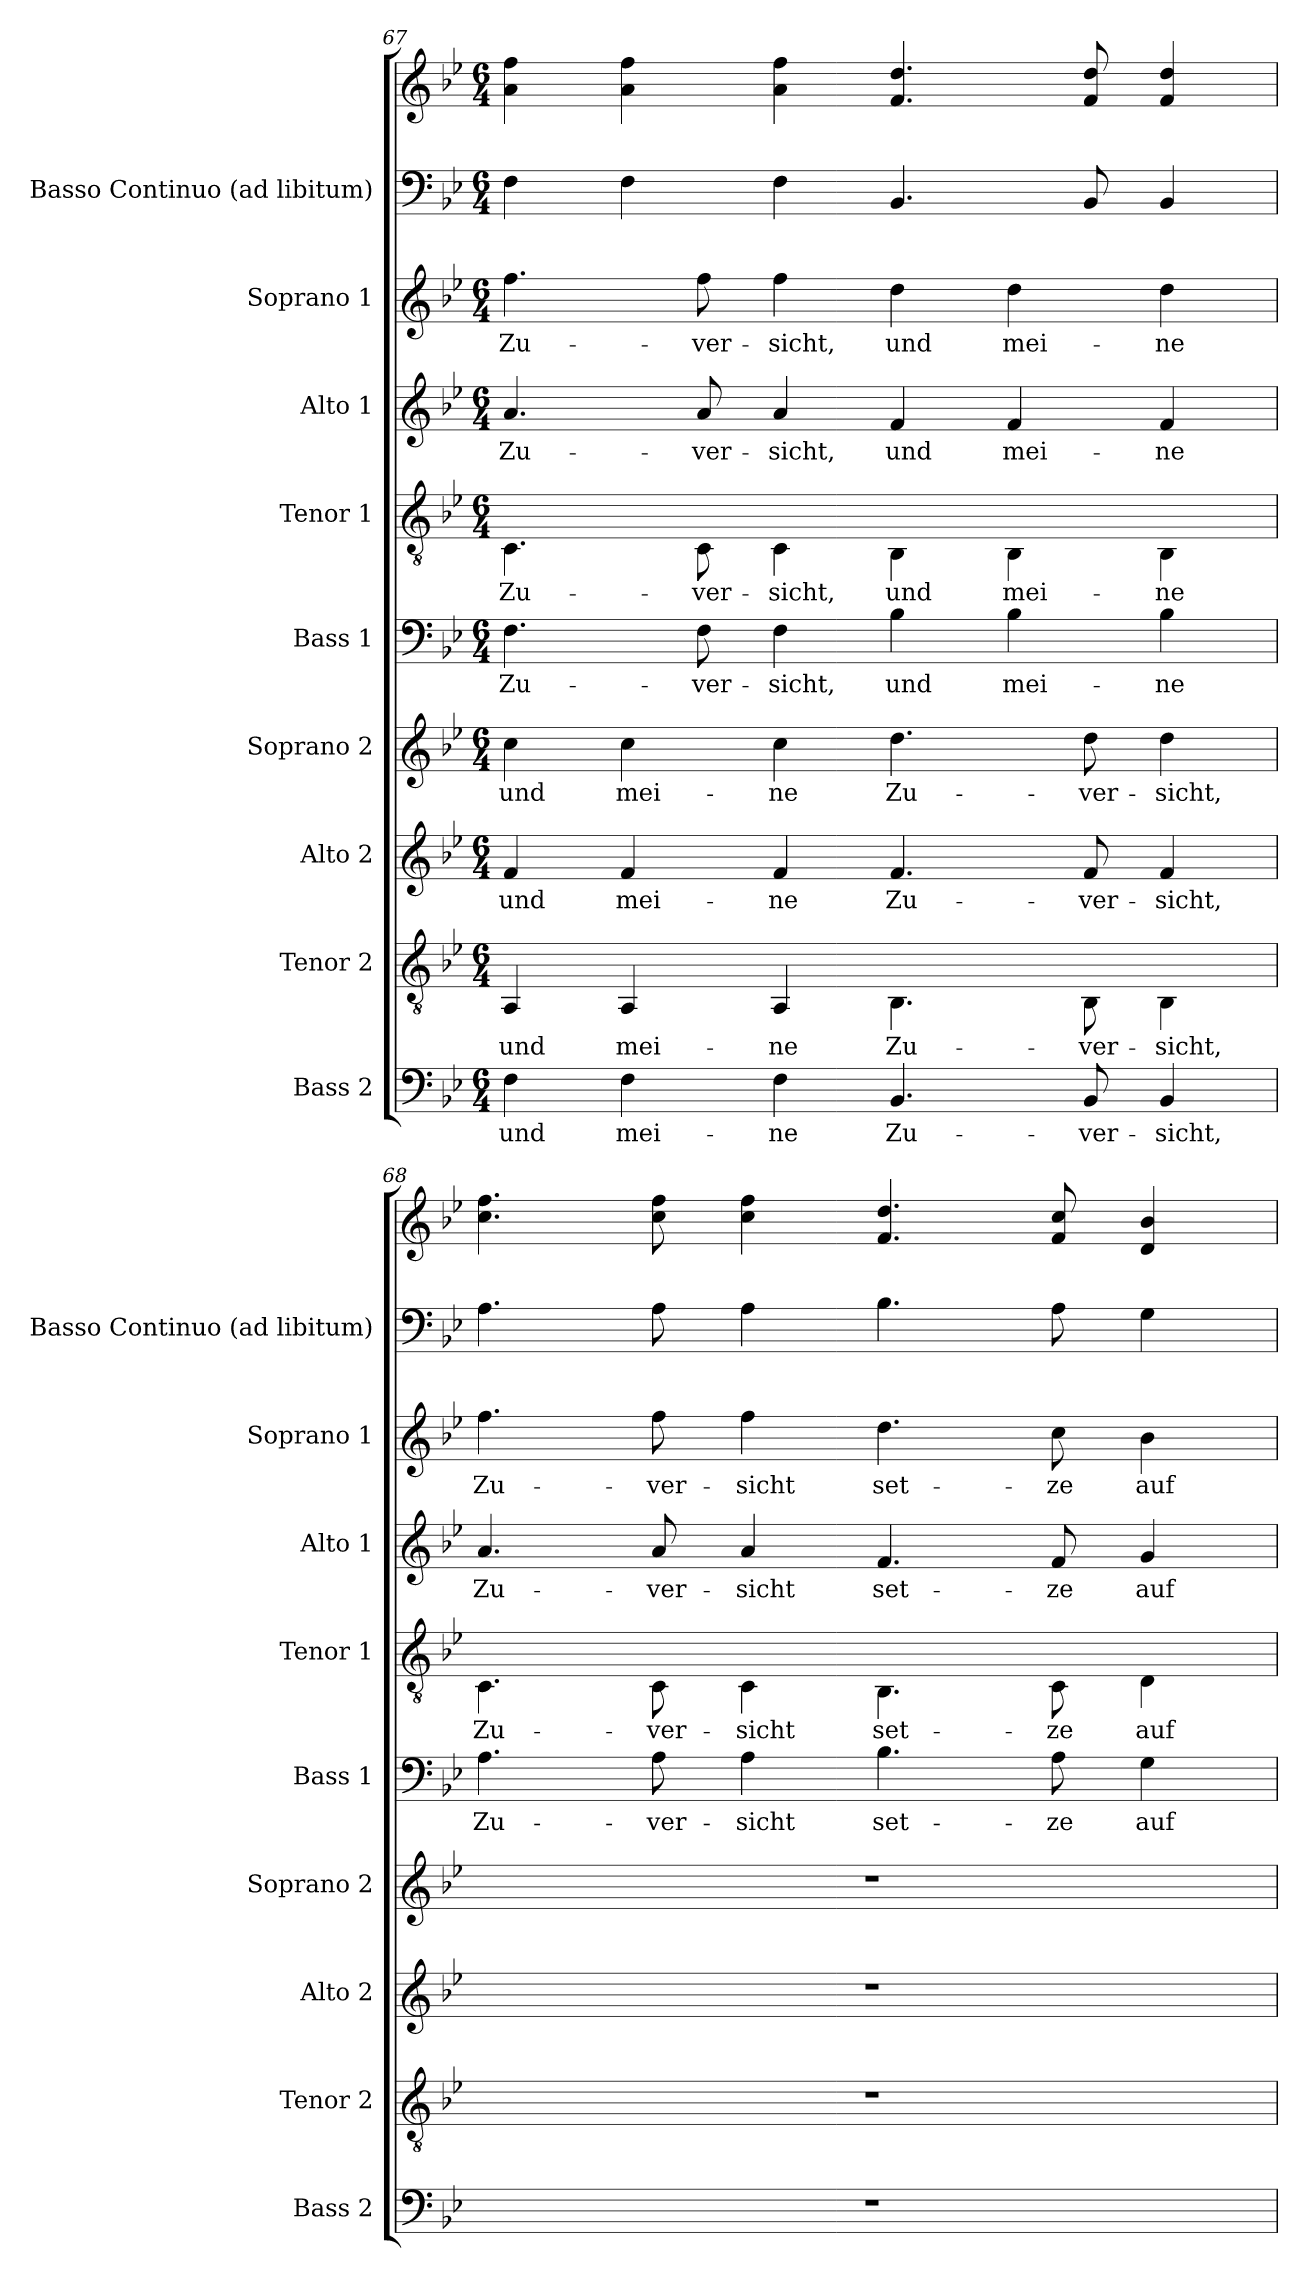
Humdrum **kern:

**kern	**text	**kern	**text	**kern	**text	**kern	**text	**kern	**text	**kern	**text	**kern	**text	**kern	**text	**kern	**kern
*part9	*part9	*part8	*part8	*part7	*part7	*part6	*part6	*part5	*part5	*part4	*part4	*part3	*part3	*part2	*part2	*part1	*part1
*staff10	*staff10	*staff9	*staff9	*staff8	*staff8	*staff7	*staff7	*staff6	*staff6	*staff5	*staff5	*staff4	*staff4	*staff3	*staff3	*staff2	*staff1
*I"Bass 2	*	*I"Tenor 2	*	*I"Alto 2	*	*I"Soprano 2	*	*I"Bass 1	*	*I"Tenor 1	*	*I"Alto 1	*	*I"Soprano 1	*	*I"Basso Continuo    (ad libitum)	*
*I'Bass 2	*	*I'Tenor 2	*	*I'Alto 2	*	*I'Soprano 2	*	*I'Bass 1	*	*I'Tenor 1	*	*I'Alto 1	*	*I'Soprano 1	*	*I'Basso Continuo    (ad libitum)	*
*clefF4	*	*clefGv2	*	*clefG2	*	*clefG2	*	*clefF4	*	*clefGv2	*	*clefG2	*	*clefG2	*	*clefF4	*clefG2
*k[b-e-]	*	*k[b-e-]	*	*k[b-e-]	*	*k[b-e-]	*	*k[b-e-]	*	*k[b-e-]	*	*k[b-e-]	*	*k[b-e-]	*	*k[b-e-]	*k[b-e-]
*B-:	*	*B-:	*	*B-:	*	*B-:	*	*B-:	*	*B-:	*	*B-:	*	*B-:	*	*B-:	*B-:
*M6/4	*	*M6/4	*	*M6/4	*	*M6/4	*	*M6/4	*	*M6/4	*	*M6/4	*	*M6/4	*	*M6/4	*M6/4
=67	=67	=67	=67	=67	=67	=67	=67	=67	=67	=67	=67	=67	=67	=67	=67	=67	=67
!	!LO:LY:b:color=#000000	!	!	!	!	!	!	!	!	!	!	!	!	!	!	!	!
!	!	!	!LO:LY:b:color=#000000	!	!	!	!	!	!	!	!	!	!	!	!	!	!
!	!	!	!	!	!LO:LY:b:color=#000000	!	!	!	!	!	!	!	!	!	!	!	!
!	!	!	!	!	!	!	!LO:LY:b:color=#000000	!	!	!	!	!	!	!	!	!	!
!	!	!	!	!	!	!	!	!	!LO:LY:b:color=#000000	!	!	!	!	!	!	!	!
!	!	!	!	!	!	!	!	!	!	!	!LO:LY:b:color=#000000	!	!	!	!	!	!
!	!	!	!	!	!	!	!	!	!	!	!	!	!LO:LY:b:color=#000000	!	!	!	!
!	!	!	!	!	!	!	!	!	!	!	!	!	!	!	!LO:LY:b:color=#000000	!	!
4Fi\	und	4AAi/	und	4fi/	und	4cci\	und	4.Fi\	Zu-	4.Ci\	Zu-	4.ai/	Zu-	4.ffi\	Zu-	4Fi\	4ai\ 4ffi
!	!LO:LY:b:color=#000000	!	!	!	!	!	!	!	!	!	!	!	!	!	!	!	!
!	!	!	!LO:LY:b:color=#000000	!	!	!	!	!	!	!	!	!	!	!	!	!	!
!	!	!	!	!	!LO:LY:b:color=#000000	!	!	!	!	!	!	!	!	!	!	!	!
!	!	!	!	!	!	!	!LO:LY:b:color=#000000	!	!	!	!	!	!	!	!	!	!
4Fi\	mei-	4AAi/	mei-	4fi/	mei-	4cci\	mei-	.	.	.	.	.	.	.	.	4Fi\	4ai\ 4ffi
!	!	!	!	!	!	!	!	!	!LO:LY:b:color=#000000	!	!	!	!	!	!	!	!
!	!	!	!	!	!	!	!	!	!	!	!LO:LY:b:color=#000000	!	!	!	!	!	!
!	!	!	!	!	!	!	!	!	!	!	!	!	!LO:LY:b:color=#000000	!	!	!	!
!	!	!	!	!	!	!	!	!	!	!	!	!	!	!	!LO:LY:b:color=#000000	!	!
.	.	.	.	.	.	.	.	8Fi\	-ver-	8Ci\	-ver-	8ai/	-ver-	8ffi\	-ver-	.	.
!	!LO:LY:b:color=#000000	!	!	!	!	!	!	!	!	!	!	!	!	!	!	!	!
!	!	!	!LO:LY:b:color=#000000	!	!	!	!	!	!	!	!	!	!	!	!	!	!
!	!	!	!	!	!LO:LY:b:color=#000000	!	!	!	!	!	!	!	!	!	!	!	!
!	!	!	!	!	!	!	!LO:LY:b:color=#000000	!	!	!	!	!	!	!	!	!	!
!	!	!	!	!	!	!	!	!	!LO:LY:b:color=#000000	!	!	!	!	!	!	!	!
!	!	!	!	!	!	!	!	!	!	!	!LO:LY:b:color=#000000	!	!	!	!	!	!
!	!	!	!	!	!	!	!	!	!	!	!	!	!LO:LY:b:color=#000000	!	!	!	!
!	!	!	!	!	!	!	!	!	!	!	!	!	!	!	!LO:LY:b:color=#000000	!	!
4Fi\	-ne	4AAi/	-ne	4fi/	-ne	4cci\	-ne	4Fi\	-sicht,	4Ci\	-sicht,	4ai/	-sicht,	4ffi\	-sicht,	4Fi\	4ai\ 4ffi
!	!LO:LY:b:color=#000000	!	!	!	!	!	!	!	!	!	!	!	!	!	!	!	!
!	!	!	!LO:LY:b:color=#000000	!	!	!	!	!	!	!	!	!	!	!	!	!	!
!	!	!	!	!	!LO:LY:b:color=#000000	!	!	!	!	!	!	!	!	!	!	!	!
!	!	!	!	!	!	!	!LO:LY:b:color=#000000	!	!	!	!	!	!	!	!	!	!
!	!	!	!	!	!	!	!	!	!LO:LY:b:color=#000000	!	!	!	!	!	!	!	!
!	!	!	!	!	!	!	!	!	!	!	!LO:LY:b:color=#000000	!	!	!	!	!	!
!	!	!	!	!	!	!	!	!	!	!	!	!	!LO:LY:b:color=#000000	!	!	!	!
!	!	!	!	!	!	!	!	!	!	!	!	!	!	!	!LO:LY:b:color=#000000	!	!
4.BB-i/	Zu-	4.BB-i\	Zu-	4.fi/	Zu-	4.ddi\	Zu-	4B-i\	und	4BB-i\	und	4fi/	und	4ddi\	und	4.BB-i/	4.fi/ 4.ddi
!	!	!	!	!	!	!	!	!	!LO:LY:b:color=#000000	!	!	!	!	!	!	!	!
!	!	!	!	!	!	!	!	!	!	!	!LO:LY:b:color=#000000	!	!	!	!	!	!
!	!	!	!	!	!	!	!	!	!	!	!	!	!LO:LY:b:color=#000000	!	!	!	!
!	!	!	!	!	!	!	!	!	!	!	!	!	!	!	!LO:LY:b:color=#000000	!	!
.	.	.	.	.	.	.	.	4B-i\	mei-	4BB-i\	mei-	4fi/	mei-	4ddi\	mei-	.	.
!	!LO:LY:b:color=#000000	!	!	!	!	!	!	!	!	!	!	!	!	!	!	!	!
!	!	!	!LO:LY:b:color=#000000	!	!	!	!	!	!	!	!	!	!	!	!	!	!
!	!	!	!	!	!LO:LY:b:color=#000000	!	!	!	!	!	!	!	!	!	!	!	!
!	!	!	!	!	!	!	!LO:LY:b:color=#000000	!	!	!	!	!	!	!	!	!	!
8BB-i/	-ver-	8BB-i\	-ver-	8fi/	-ver-	8ddi\	-ver-	.	.	.	.	.	.	.	.	8BB-i/	8fi/ 8ddi
!	!LO:LY:b:color=#000000	!	!	!	!	!	!	!	!	!	!	!	!	!	!	!	!
!	!	!	!LO:LY:b:color=#000000	!	!	!	!	!	!	!	!	!	!	!	!	!	!
!	!	!	!	!	!LO:LY:b:color=#000000	!	!	!	!	!	!	!	!	!	!	!	!
!	!	!	!	!	!	!	!LO:LY:b:color=#000000	!	!	!	!	!	!	!	!	!	!
!	!	!	!	!	!	!	!	!	!LO:LY:b:color=#000000	!	!	!	!	!	!	!	!
!	!	!	!	!	!	!	!	!	!	!	!LO:LY:b:color=#000000	!	!	!	!	!	!
!	!	!	!	!	!	!	!	!	!	!	!	!	!LO:LY:b:color=#000000	!	!	!	!
!	!	!	!	!	!	!	!	!	!	!	!	!	!	!	!LO:LY:b:color=#000000	!	!
4BB-i/	-sicht,	4BB-i\	-sicht,	4fi/	-sicht,	4ddi\	-sicht,	4B-i\	-ne	4BB-i\	-ne	4fi/	-ne	4ddi\	-ne	4BB-i/	4fi/ 4ddi
=68	=68	=68	=68	=68	=68	=68	=68	=68	=68	=68	=68	=68	=68	=68	=68	=68	=68
!LO:N:vis=1	!	!LO:N:vis=1	!	!LO:N:vis=1	!	!LO:N:vis=1	!	!	!	!	!	!	!	!	!	!	!
!	!	!	!	!	!	!	!	!	!LO:LY:b:color=#000000	!	!	!	!	!	!	!	!
!	!	!	!	!	!	!	!	!	!	!	!LO:LY:b:color=#000000	!	!	!	!	!	!
!	!	!	!	!	!	!	!	!	!	!	!	!	!LO:LY:b:color=#000000	!	!	!	!
!	!	!	!	!	!	!	!	!	!	!	!	!	!	!	!LO:LY:b:color=#000000	!	!
1.r	.	1.r	.	1.r	.	1.r	.	4.Ai\	Zu-	4.Ci\	Zu-	4.ai/	Zu-	4.ffi\	Zu-	4.Ai\	4.cci\ 4.ffi
!	!	!	!	!	!	!	!	!	!LO:LY:b:color=#000000	!	!	!	!	!	!	!	!
!	!	!	!	!	!	!	!	!	!	!	!LO:LY:b:color=#000000	!	!	!	!	!	!
!	!	!	!	!	!	!	!	!	!	!	!	!	!LO:LY:b:color=#000000	!	!	!	!
!	!	!	!	!	!	!	!	!	!	!	!	!	!	!	!LO:LY:b:color=#000000	!	!
.	.	.	.	.	.	.	.	8Ai\	-ver-	8Ci\	-ver-	8ai/	-ver-	8ffi\	-ver-	8Ai\	8cci\ 8ffi
!	!	!	!	!	!	!	!	!	!LO:LY:b:color=#000000	!	!	!	!	!	!	!	!
!	!	!	!	!	!	!	!	!	!	!	!LO:LY:b:color=#000000	!	!	!	!	!	!
!	!	!	!	!	!	!	!	!	!	!	!	!	!LO:LY:b:color=#000000	!	!	!	!
!	!	!	!	!	!	!	!	!	!	!	!	!	!	!	!LO:LY:b:color=#000000	!	!
.	.	.	.	.	.	.	.	4Ai\	-sicht	4Ci\	-sicht	4ai/	-sicht	4ffi\	-sicht	4Ai\	4cci\ 4ffi
!	!	!	!	!	!	!	!	!	!LO:LY:b:color=#000000	!	!	!	!	!	!	!	!
!	!	!	!	!	!	!	!	!	!	!	!LO:LY:b:color=#000000	!	!	!	!	!	!
!	!	!	!	!	!	!	!	!	!	!	!	!	!LO:LY:b:color=#000000	!	!	!	!
!	!	!	!	!	!	!	!	!	!	!	!	!	!	!	!LO:LY:b:color=#000000	!	!
.	.	.	.	.	.	.	.	4.B-i\	set-	4.BB-i\	set-	4.fi/	set-	4.ddi\	set-	4.B-i\	4.fi/ 4.ddi
!	!	!	!	!	!	!	!	!	!LO:LY:b:color=#000000	!	!	!	!	!	!	!	!
!	!	!	!	!	!	!	!	!	!	!	!LO:LY:b:color=#000000	!	!	!	!	!	!
!	!	!	!	!	!	!	!	!	!	!	!	!	!LO:LY:b:color=#000000	!	!	!	!
!	!	!	!	!	!	!	!	!	!	!	!	!	!	!	!LO:LY:b:color=#000000	!	!
.	.	.	.	.	.	.	.	8Ai\	-ze	8Ci\	-ze	8fi/	-ze	8cci\	-ze	8Ai\	8fi/ 8cci
!	!	!	!	!	!	!	!	!	!LO:LY:b:color=#000000	!	!	!	!	!	!	!	!
!	!	!	!	!	!	!	!	!	!	!	!LO:LY:b:color=#000000	!	!	!	!	!	!
!	!	!	!	!	!	!	!	!	!	!	!	!	!LO:LY:b:color=#000000	!	!	!	!
!	!	!	!	!	!	!	!	!	!	!	!	!	!	!	!LO:LY:b:color=#000000	!	!
.	.	.	.	.	.	.	.	4Gi\	auf	4Di\	auf	4gi/	auf	4b-i\	auf	4Gi\	4di/ 4b-i
=	=	=	=	=	=	=	=	=	=	=	=	=	=	=	=	=	=
*-	*-	*-	*-	*-	*-	*-	*-	*-	*-	*-	*-	*-	*-	*-	*-	*-	*-
